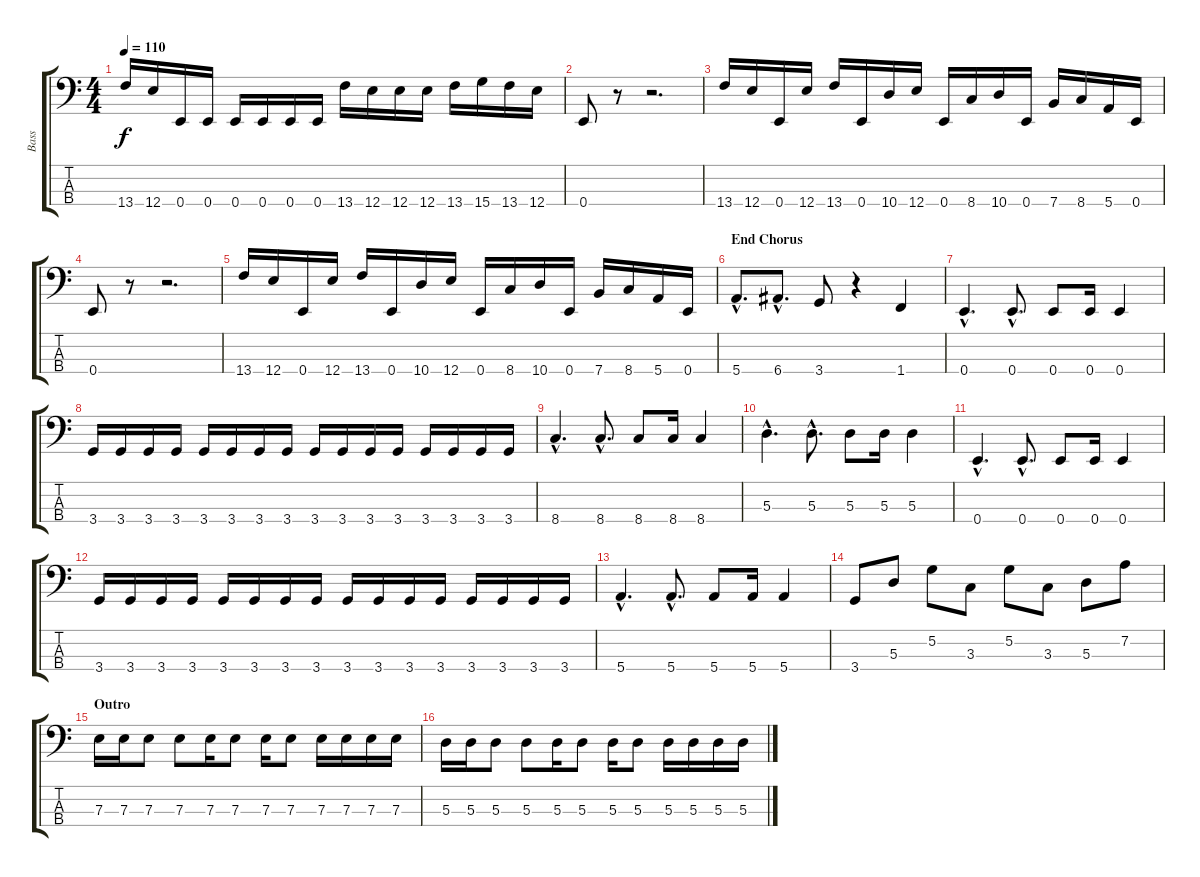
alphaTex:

\track ("Bass" "Bass") {instrument electricbassfinger}
\staff {score tabs}
\tuning (G2 D2 A1 E1) {hide}
\ts (4 4)
\tempo 110
\clef f4
\ks c
13.4.16{dy f} 12.4.16 0.4.16 0.4.16 0.4.16 0.4.16 0.4.16 0.4.16 13.4.16 12.4.16 12.4.16 12.4.16 13.4.16 15.4.16 13.4.16 12.4.16 |
0.4.8 r.8 r.2{d} |
13.4.16 12.4.16 0.4.16 12.4.16 13.4.16 0.4.16 10.4.16 12.4.16 0.4.16 8.4.16 10.4.16 0.4.16 7.4.16 8.4.16 5.4.16 0.4.16 |
0.4.8 r.8 r.2{d} |
13.4.16 12.4.16 0.4.16 12.4.16 13.4.16 0.4.16 10.4.16 12.4.16 0.4.16 8.4.16 10.4.16 0.4.16 7.4.16 8.4.16 5.4.16 0.4.16 |
\section ("" "End Chorus")
5.4{hac}.8{d} 6.4{hac}.8{d} 3.4.8 r.4 1.4.4 |
0.4{hac}.4{d} 0.4{hac}.8{d} 0.4.8 0.4.16 0.4.4 |
3.4.16 3.4.16 3.4.16 3.4.16 3.4.16 3.4.16 3.4.16 3.4.16 3.4.16 3.4.16 3.4.16 3.4.16 3.4.16 3.4.16 3.4.16 3.4.16 |
8.4{hac}.4{d} 8.4{hac}.8{d} 8.4.8 8.4.16 8.4.4 |
5.3{hac}.4{d} 5.3{hac}.8{d} 5.3.8 5.3.16 5.3.4 |
0.4{hac}.4{d} 0.4{hac}.8{d} 0.4.8 0.4.16 0.4.4 |
3.4.16 3.4.16 3.4.16 3.4.16 3.4.16 3.4.16 3.4.16 3.4.16 3.4.16 3.4.16 3.4.16 3.4.16 3.4.16 3.4.16 3.4.16 3.4.16 |
5.4{hac}.4{d} 5.4{hac}.8{d} 5.4.8 5.4.16 5.4.4 |
3.4.8 5.3.8 5.2.8 3.3.8 5.2.8 3.3.8 5.3.8 7.2.8 |
\section ("" "Outro")
7.3.16 7.3.16 7.3.8 7.3.8 7.3.16 7.3.8 7.3.16 7.3.8 7.3.16 7.3.16 7.3.16 7.3.16 |
5.3.16 5.3.16 5.3.8 5.3.8 5.3.16 5.3.8 5.3.16 5.3.8 5.3.16 5.3.16 5.3.16 5.3.16
